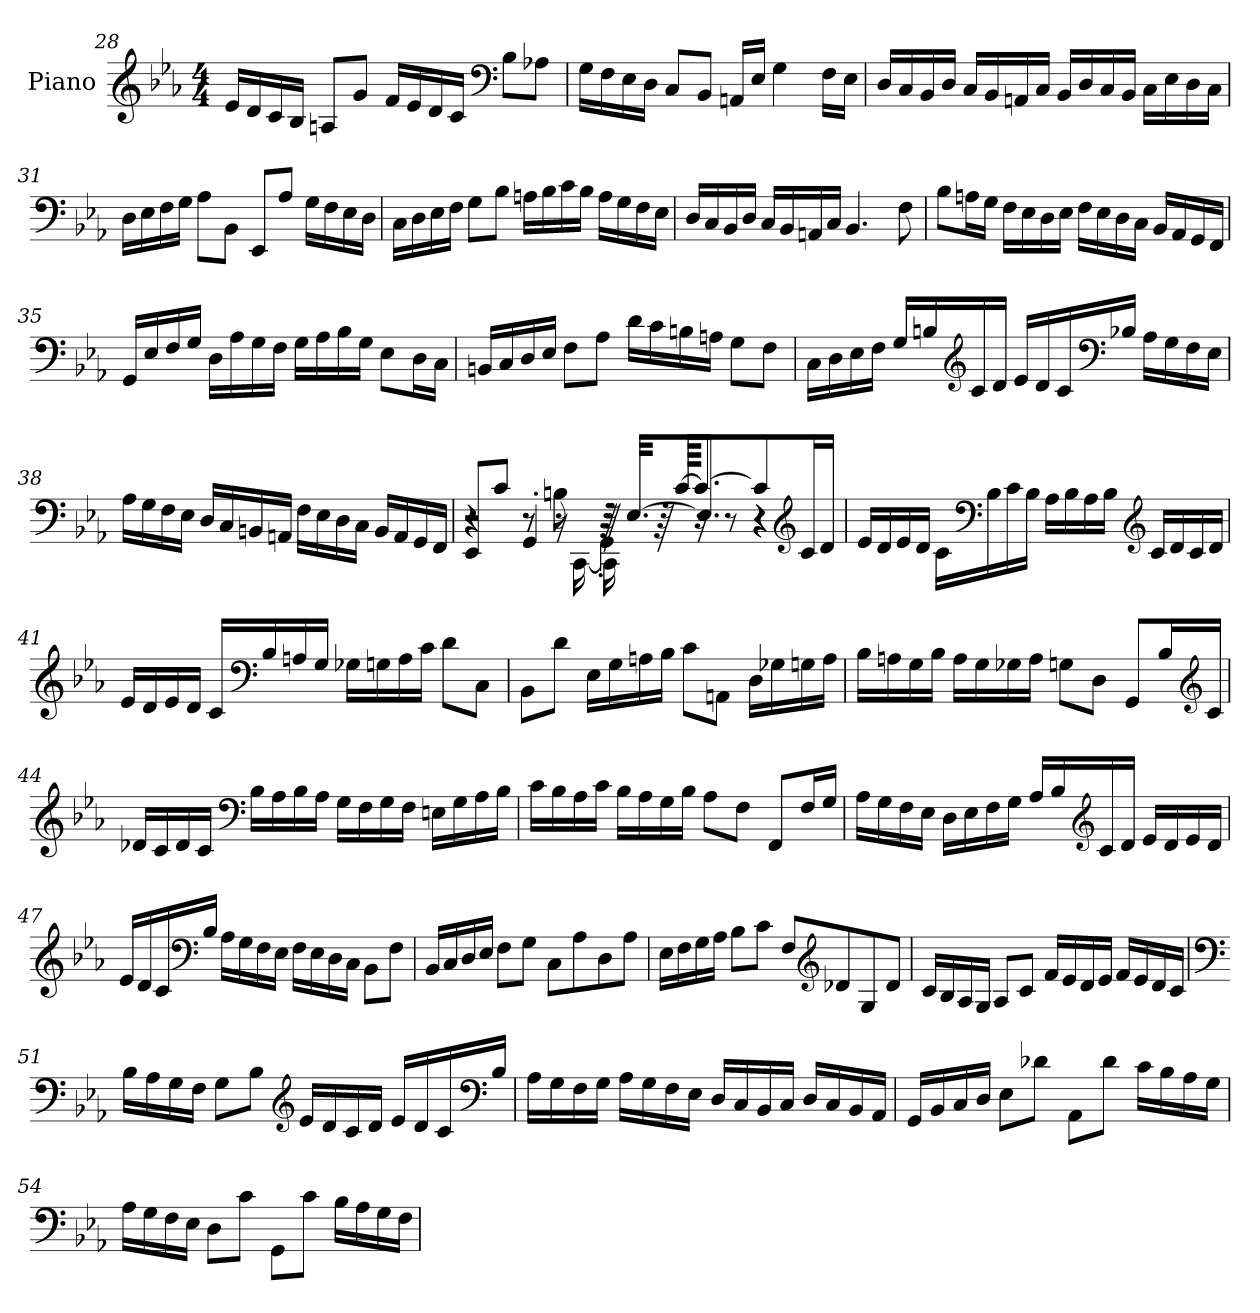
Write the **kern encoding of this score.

**kern
*part1
*staff1
*I"Piano
*I'Pno.
*clefG2
*k[b-e-a-]
*M4/4
=28
16e-/LL
16d/
16c/
16B-/JJ
8An/L
8g/J
16f/LL
16e-/
16d/
16c/JJ
*clefF4
8B-\L
8A-X\J
=29
16G\LL
16F\
16E-\
16D\JJ
8C/L
8BB-/J
16AAn/LL
16E-/JJ
4G\
16F\LL
16E-\JJ
!!LO:LB:g=z
=30
16D/LL
16C/
16BB-/
16D/JJ
16C/LL
16BB-/
16AAn/
16C/JJ
16BB-/LL
16D/
16C/
16BB-/JJ
16C\LL
16E-\
16D\
16C\JJ
=31
16D\LL
16E-\
16F\
16G\JJ
8A-\L
8BB-\J
8EE-/L
8A-/J
16G\LL
16F\
16E-\
16D\JJ
=32
16C\LL
16D\
16E-\
16F\JJ
8G\L
8B-\J
16An\LL
16B-\
16c\
16B-\JJ
16A\LL
16G\
16F\
16E-\JJ
!!LO:PB:g=z
=33
16D/LL
16C/
16BB-/
16D/JJ
16C/LL
16BB-/
16AAn/
16C/JJ
4.BB-/
8F\
=34
8B-\L
16An\L
16G\JJ
16F\LL
16E-\
16D\
16E-\JJ
16F\LL
16E-\
16D\
16C\JJ
16BB-/LL
16AA-/
16GG/
16FF/JJ
=35
16GG/LL
16E-/
16F/
16G/JJ
16D\LL
16A-\
16G\
16F\JJ
16G\LL
16A-\
16B-\
16G\JJ
8E-\L
16D\L
16C\JJ
!!LO:LB:g=z
=36
16BBn/LL
16C/
16D/
16E-/JJ
8F\L
8A-\J
16d\LL
16c\
16Bn\
16An\JJ
8G\L
8F\J
=37
16C\LL
16D\
16E-\
16F\JJ
16G/LL
16Bn/
*clefG2
16c/
16d/JJ
16e-/LL
16d/
16c/
*clefF4
16B-X/JJ
16A-\LL
16G\
16F\
16E-\JJ
!!LO:LB:g=z
=38
16A-\LL
16G\
16F\
16E-\JJ
16D/LL
16C/
16BBn/
16AAn/JJ
16F\LL
16E-\
16D\
16C\JJ
16BB/LL
16AA/
16GG/
16FF/JJ
=39
*^
*	*^
*	*	*^
8EE-/L	4r	2r	4r
8c/J	.	.	.
4GG'/	8r	.	8r
.	8Bn\	.	16r
.	.	.	[16CC\
32r	4GG'\	64r	16CC\]
.	.	[32.E-/KKL	.
64r	.	.	.
[64c/KKKL	.	.	.
8.c/_	.	8.E-/J]	16r
.	.	.	8r
8c/]	4r	4r	4r
*clefG2	*	*	*
16c/L	.	.	.
16d/JJ	.	.	.
*v	*v	*v	*v
!!LO:LB:g=z
=40
16e-/LL
16d/
16e-/
16d/JJ
16c\LL
*clefF4
16B-\
16c\
16B-\JJ
16A-\LL
16B-\
16A-\
16B-\JJ
*clefG2
16c/LL
16d/
16c/
16d/JJ
=41
16e-/LL
16d/
16e-/
16d/JJ
16c/LL
*clefF4
16B-/
16An/
16G/JJ
16G-X\LL
16Gn\
16A\
16c\JJ
8d\L
8C\J
!!LO:LB:g=z
=42
8BB-\L
8d\J
16E-\LL
16G\
16An\
16B-\JJ
8c\L
8AAn\J
16D\LL
16G-X\
16Gn\
16A\JJ
=43
16B-\LL
16An\
16G\
16B-\JJ
16A\LL
16G\
16G-X\
16A\JJ
8Gn\L
8D\J
8GG/L
16B-/L
*clefG2
16c/JJ
!!LO:LB:g=z
=44
16d-X/LL
16c/
16d-/
16c/JJ
*clefF4
16B-\LL
16A-\
16B-\
16A-\JJ
16G\LL
16F\
16G\
16F\JJ
16En\LL
16G\
16A-\
16B-\JJ
=45
16c\LL
16B-\
16A-\
16c\JJ
16B-\LL
16A-\
16G\
16B-\JJ
8A-\L
8F\J
8FF/L
16F/L
16G/JJ
!!LO:LB:g=z
=46
16A-\LL
16G\
16F\
16E-\JJ
16D\LL
16E-\
16F\
16G\JJ
16A-/LL
16B-/
*clefG2
16c/
16d/JJ
16e-/LL
16d/
16e-/
16d/JJ
=47
16e-/LL
16d/
16c/
*clefF4
16B-/JJ
16A-\LL
16G\
16F\
16E-\JJ
16F\LL
16E-\
16D\
16C\JJ
8BB-\L
8F\J
=48
16BB-/LL
16C/
16D/
16E-/JJ
8F\L
8G\J
8C\L
8A-\
8D\
8A-\J
!!LO:LB:g=z
=49
16E-\LL
16F\
16G\
16A-\JJ
8B-\L
8c\J
8F/L
*clefG2
8d-X/
8G/
8d-/J
=50
16c/LL
16B-/
16A-/
16G/JJ
8A-/L
8c/J
16f/LL
16e-/
16d/
16e-/JJ
16f/LL
16e-/
16d/
16c/JJ
!!LO:LB:g=z
=51
*clefF4
16B-\LL
16A-\
16G\
16F\JJ
8G\L
8B-\J
*clefG2
16e-/LL
16d/
16c/
16d/JJ
16e-/LL
16d/
16c/
*clefF4
16B-/JJ
=52
16A-\LL
16G\
16F\
16G\JJ
16A-\LL
16G\
16F\
16E-\JJ
16D/LL
16C/
16BB-/
16C/JJ
16D/LL
16C/
16BB-/
16AA-/JJ
=53
16GG/LL
16BB-/
16C/
16D/JJ
8E-\L
8d-X\J
8AA-\L
8d-\J
16c\LL
16B-\
16A-\
16G\JJ
!!LO:LB:g=z
=54
16A-\LL
16G\
16F\
16E-\JJ
8D\L
8c\J
8GG\L
8c\J
16B-\LL
16A-\
16G\
16F\JJ
=
*-
